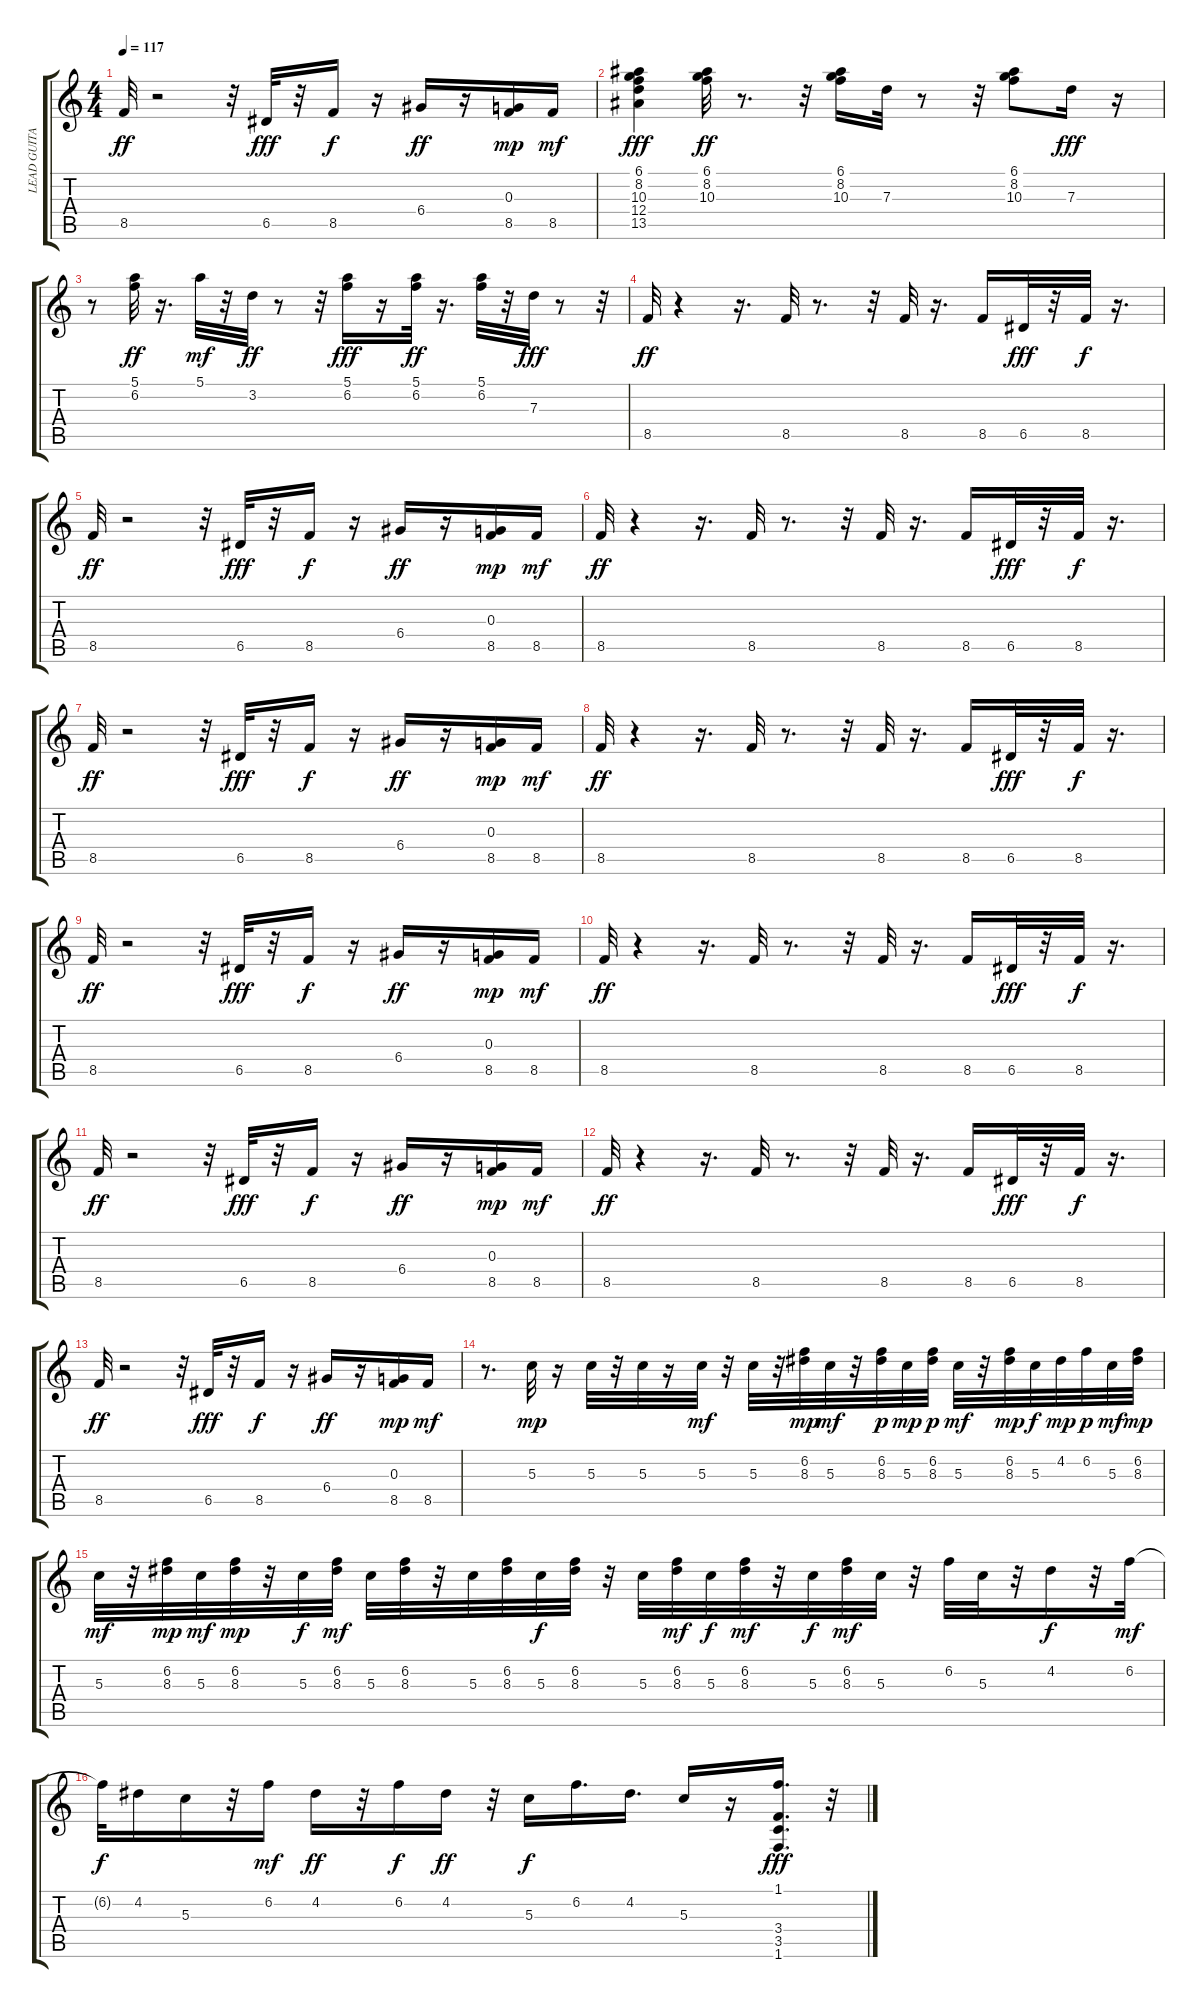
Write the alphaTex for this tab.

\track ("LEAD GUITAR" "LEAD GUITA") {instrument electricguitarjazz}
\staff {score tabs}
\tuning (E4 B3 G3 D3 A2 E2) {hide}
\ts (4 4)
\tempo 117
\clef g2
\ks c
8.5.32{dy ff} r.2 r.32 6.5.32{dy fff} r.32 8.5.16{dy f} r.16 6.4.16{dy ff} r.16 (0.3 8.5).16{dy mp} 8.5.16{dy mf} |
(6.1 8.2 10.3 12.4 13.5).4{dy fff} (6.1 8.2 10.3).32{dy ff} r.8{d} r.32 (6.1 8.2 10.3).16 7.3.32 r.8 r.32 (6.1 8.2 10.3).8 7.3.16{dy fff} r.16 |
r.8 (5.1 6.2).32{dy ff} r.16{d} 5.1.32{dy mf} r.32 3.2.32{dy ff} r.8 r.32 (5.1 6.2).16{dy fff} r.16 (5.1 6.2).32{dy ff} r.16{d} (5.1 6.2).32 r.32 7.3.32{dy fff} r.8 r.32 |
8.5.32{dy ff} r.4 r.16{d} 8.5.32 r.8{d} r.32 8.5.32 r.16{d} 8.5.16 6.5.32{dy fff} r.32 8.5.32{dy f} r.16{d} |
8.5.32{dy ff} r.2 r.32 6.5.32{dy fff} r.32 8.5.16{dy f} r.16 6.4.16{dy ff} r.16 (0.3 8.5).16{dy mp} 8.5.16{dy mf} |
8.5.32{dy ff} r.4 r.16{d} 8.5.32 r.8{d} r.32 8.5.32 r.16{d} 8.5.16 6.5.32{dy fff} r.32 8.5.32{dy f} r.16{d} |
8.5.32{dy ff} r.2 r.32 6.5.32{dy fff} r.32 8.5.16{dy f} r.16 6.4.16{dy ff} r.16 (0.3 8.5).16{dy mp} 8.5.16{dy mf} |
8.5.32{dy ff} r.4 r.16{d} 8.5.32 r.8{d} r.32 8.5.32 r.16{d} 8.5.16 6.5.32{dy fff} r.32 8.5.32{dy f} r.16{d} |
8.5.32{dy ff} r.2 r.32 6.5.32{dy fff} r.32 8.5.16{dy f} r.16 6.4.16{dy ff} r.16 (0.3 8.5).16{dy mp} 8.5.16{dy mf} |
8.5.32{dy ff} r.4 r.16{d} 8.5.32 r.8{d} r.32 8.5.32 r.16{d} 8.5.16 6.5.32{dy fff} r.32 8.5.32{dy f} r.16{d} |
8.5.32{dy ff} r.2 r.32 6.5.32{dy fff} r.32 8.5.16{dy f} r.16 6.4.16{dy ff} r.16 (0.3 8.5).16{dy mp} 8.5.16{dy mf} |
8.5.32{dy ff} r.4 r.16{d} 8.5.32 r.8{d} r.32 8.5.32 r.16{d} 8.5.16 6.5.32{dy fff} r.32 8.5.32{dy f} r.16{d} |
8.5.32{dy ff} r.2 r.32 6.5.32{dy fff} r.32 8.5.16{dy f} r.16 6.4.16{dy ff} r.16 (0.3 8.5).16{dy mp} 8.5.16{dy mf} |
r.8{d} 5.3.32{dy mp} r.16 5.3.32 r.32 5.3.32 r.16 5.3.32{dy mf} r.32 5.3.32 r.32 (6.2 8.3).32{dy mp} 5.3.32{dy mf} r.32 (6.2 8.3).32{dy p} 5.3.32{dy mp} (6.2 8.3).32{dy p} 5.3.32{dy mf} r.32 (6.2 8.3).32{dy mp} 5.3.32{dy f} 4.2.32{dy mp} 6.2.32{dy p} 5.3.32{dy mf} (6.2 8.3).32{dy mp} |
5.3.32{dy mf} r.32 (6.2 8.3).32{dy mp} 5.3.32{dy mf} (6.2 8.3).32{dy mp} r.32 5.3.32{dy f} (6.2 8.3).32{dy mf} 5.3.32 (6.2 8.3).32 r.32 5.3.32 (6.2 8.3).32 5.3.32{dy f} (6.2 8.3).32 r.32 5.3.32 (6.2 8.3).32{dy mf} 5.3.32{dy f} (6.2 8.3).32{dy mf} r.32 5.3.32{dy f} (6.2 8.3).32{dy mf} 5.3.32 r.32 6.2.32 5.3.32 r.32 4.2.16{dy f} r.32 6.2.32{dy mf} |
6.2{t}.32{dy f} 4.2.16 5.3.16 r.32 6.2.16{dy mf} 4.2.16{dy ff} r.32 6.2.16{dy f} 4.2.16{dy ff} r.32 5.3.16{dy f} 6.2.16{d} 4.2.16{d} 5.3.16 r.16 (1.1 3.4 3.5 1.6).16{d dy fff} r.32
